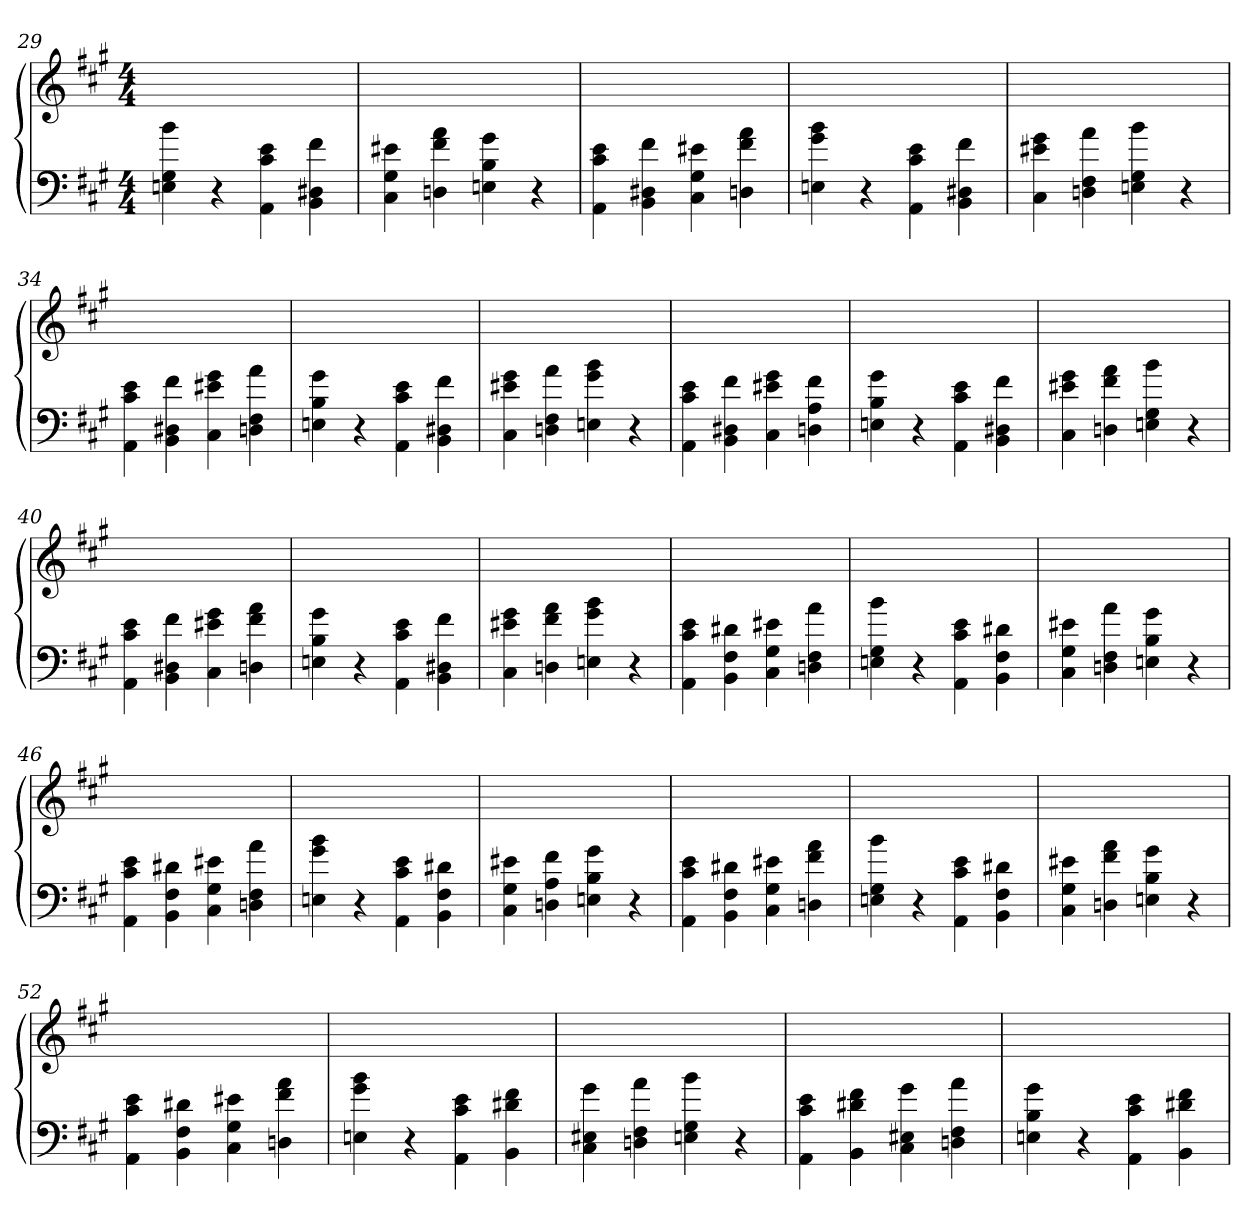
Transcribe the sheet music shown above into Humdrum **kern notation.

**kern	**kern
*part2	*part1
*staff2	*staff1
*clefF4	*clefG2
*k[f#c#g#]	*k[f#c#g#]
*A:	*A:
*M4/4	*M4/4
=29	=29
4En 4G# 4b	1ryy
4r	.
4AA 4c# 4e	.
4BB 4D#X 4f#	.
=30	=30
4C# 4G# 4e#X	1ryy
4Dn 4f# 4a	.
4En 4B 4g#	.
4r	.
=31	=31
4AA 4c# 4e	1ryy
4BB 4D#X 4f#	.
4C# 4G# 4e#X	.
4Dn 4f# 4a	.
=32	=32
4En 4g# 4b	1ryy
4r	.
4AA 4c# 4e	.
4BB 4D#X 4f#	.
=33	=33
4C# 4e#X 4g#	1ryy
4Dn 4F# 4a	.
4En 4G# 4b	.
4r	.
=34	=34
4AA 4c# 4e	1ryy
4BB 4D#X 4f#	.
4C# 4e#X 4g#	.
4Dn 4F# 4a	.
=35	=35
4En 4B 4g#	1ryy
4r	.
4AA 4c# 4e	.
4BB 4D#X 4f#	.
=36	=36
4C# 4e#X 4g#	1ryy
4Dn 4F# 4a	.
4En 4g# 4b	.
4r	.
=37	=37
4AA 4c# 4e	1ryy
4BB 4D#X 4f#	.
4C# 4e#X 4g#	.
4Dn 4A 4f#	.
=38	=38
4En 4B 4g#	1ryy
4r	.
4AA 4c# 4e	.
4BB 4D#X 4f#	.
=39	=39
4C# 4e#X 4g#	1ryy
4Dn 4f# 4a	.
4En 4G# 4b	.
4r	.
=40	=40
4AA 4c# 4e	1ryy
4BB 4D#X 4f#	.
4C# 4e#X 4g#	.
4Dn 4f# 4a	.
=41	=41
4En 4B 4g#	1ryy
4r	.
4AA 4c# 4e	.
4BB 4D#X 4f#	.
=42	=42
4C# 4e#X 4g#	1ryy
4Dn 4f# 4a	.
4En 4g# 4b	.
4r	.
=43	=43
4AA 4c# 4e	1ryy
4BB 4F# 4d#X	.
4C# 4G# 4e#X	.
4Dn 4F# 4a	.
=44	=44
4En 4G# 4b	1ryy
4r	.
4AA 4c# 4e	.
4BB 4F# 4d#X	.
=45	=45
4C# 4G# 4e#X	1ryy
4Dn 4F# 4a	.
4En 4B 4g#	.
4r	.
=46	=46
4AA 4c# 4e	1ryy
4BB 4F# 4d#X	.
4C# 4G# 4e#X	.
4Dn 4F# 4a	.
=47	=47
4En 4g# 4b	1ryy
4r	.
4AA 4c# 4e	.
4BB 4F# 4d#X	.
=48	=48
4C# 4G# 4e#X	1ryy
4Dn 4A 4f#	.
4En 4B 4g#	.
4r	.
=49	=49
4AA 4c# 4e	1ryy
4BB 4F# 4d#X	.
4C# 4G# 4e#X	.
4Dn 4f# 4a	.
=50	=50
4En 4G# 4b	1ryy
4r	.
4AA 4c# 4e	.
4BB 4F# 4d#X	.
=51	=51
4C# 4G# 4e#X	1ryy
4Dn 4f# 4a	.
4En 4B 4g#	.
4r	.
=52	=52
4AA 4c# 4e	1ryy
4BB 4F# 4d#X	.
4C# 4G# 4e#X	.
4Dn 4f# 4a	.
=53	=53
4En 4g# 4b	1ryy
4r	.
4AA 4c# 4e	.
4BB 4d#X 4f#	.
=54	=54
4C# 4E#X 4g#	1ryy
4Dn 4F# 4a	.
4En 4G# 4b	.
4r	.
=55	=55
4AA 4c# 4e	1ryy
4BB 4d#X 4f#	.
4C# 4E#X 4g#	.
4Dn 4F# 4a	.
=56	=56
4En 4B 4g#	1ryy
4r	.
4AA 4c# 4e	.
4BB 4d#X 4f#	.
=	=
*-	*-
